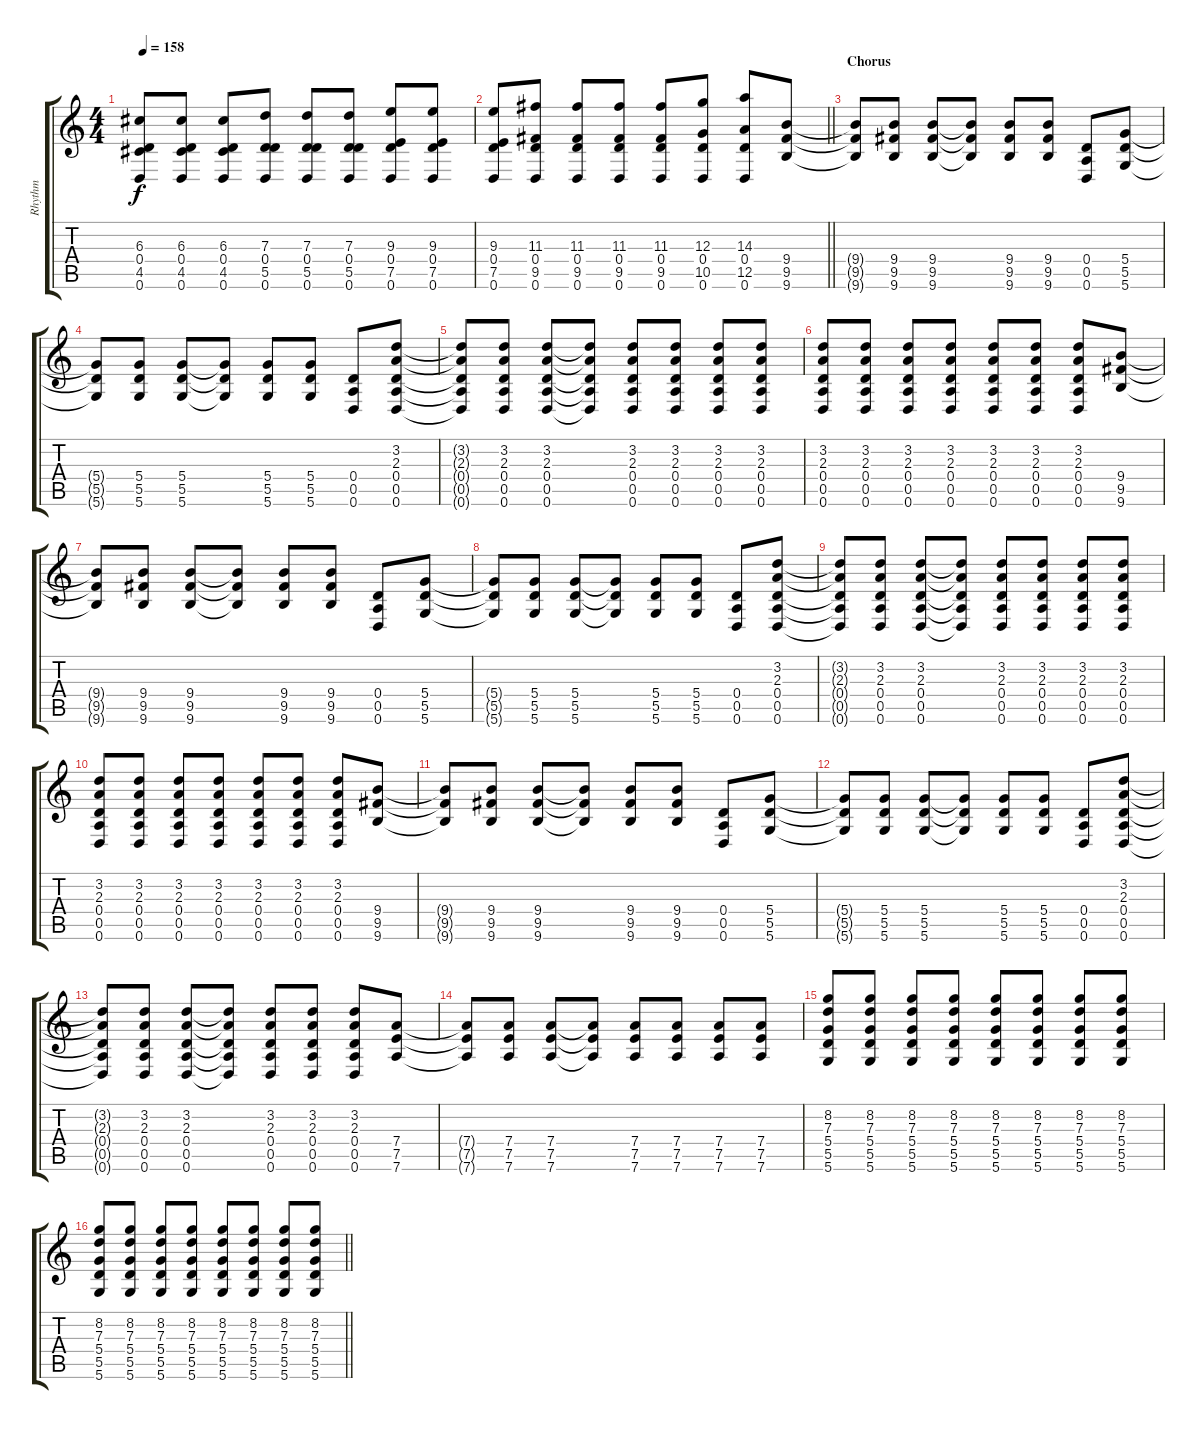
\track ("Rhythm" "Rhythm") {instrument distortionguitar}
\staff {score tabs}
\tuning (E4 B3 G3 D3 A2 D2) {hide}
\ts (4 4)
\tempo 158
\clef g2
\ks c
(6.3 0.4 4.5 0.6).8{dy f} (6.3 0.4 4.5 0.6).8 (6.3 0.4 4.5 0.6).8 (7.3 0.4 5.5 0.6).8 (7.3 0.4 5.5 0.6).8 (7.3 0.4 5.5 0.6).8 (9.3 0.4 7.5 0.6).8 (9.3 0.4 7.5 0.6).8 |
\barLineRight lightlight
(9.3 0.4 7.5 0.6).8 (11.3 0.4 9.5 0.6).8 (11.3 0.4 9.5 0.6).8 (11.3 0.4 9.5 0.6).8 (11.3 0.4 9.5 0.6).8 (12.3 0.4 10.5 0.6).8 (14.3 0.4 12.5 0.6).8 (9.4 9.5 9.6).8 |
\section ("" "Chorus")
(9.4{t} 9.5{t} 9.6{t}).8 (9.4 9.5 9.6).8 (9.4 9.5 9.6).8 (9.4{t} 9.5{t} 9.6{t}).8 (9.4 9.5 9.6).8 (9.4 9.5 9.6).8 (0.4 0.5 0.6).8 (5.4 5.5 5.6).8 |
(5.4{t} 5.5{t} 5.6{t}).8 (5.4 5.5 5.6).8 (5.4 5.5 5.6).8 (5.4{t} 5.5{t} 5.6{t}).8 (5.4 5.5 5.6).8 (5.4 5.5 5.6).8 (0.4 0.5 0.6).8 (3.2 2.3 0.4 0.5 0.6).8 |
(3.2{t} 2.3{t} 0.4{t} 0.5{t} 0.6{t}).8 (3.2 2.3 0.4 0.5 0.6).8 (3.2 2.3 0.4 0.5 0.6).8 (3.2{t} 2.3{t} 0.4{t} 0.5{t} 0.6{t}).8 (3.2 2.3 0.4 0.5 0.6).8 (3.2 2.3 0.4 0.5 0.6).8 (3.2 2.3 0.4 0.5 0.6).8 (3.2 2.3 0.4 0.5 0.6).8 |
(3.2 2.3 0.4 0.5 0.6).8 (3.2 2.3 0.4 0.5 0.6).8 (3.2 2.3 0.4 0.5 0.6).8 (3.2 2.3 0.4 0.5 0.6).8 (3.2 2.3 0.4 0.5 0.6).8 (3.2 2.3 0.4 0.5 0.6).8 (3.2 2.3 0.4 0.5 0.6).8 (9.4 9.5 9.6).8 |
(9.4{t} 9.5{t} 9.6{t}).8 (9.4 9.5 9.6).8 (9.4 9.5 9.6).8 (9.4{t} 9.5{t} 9.6{t}).8 (9.4 9.5 9.6).8 (9.4 9.5 9.6).8 (0.4 0.5 0.6).8 (5.4 5.5 5.6).8 |
(5.4{t} 5.5{t} 5.6{t}).8 (5.4 5.5 5.6).8 (5.4 5.5 5.6).8 (5.4{t} 5.5{t} 5.6{t}).8 (5.4 5.5 5.6).8 (5.4 5.5 5.6).8 (0.4 0.5 0.6).8 (3.2 2.3 0.4 0.5 0.6).8 |
(3.2{t} 2.3{t} 0.4{t} 0.5{t} 0.6{t}).8 (3.2 2.3 0.4 0.5 0.6).8 (3.2 2.3 0.4 0.5 0.6).8 (3.2{t} 2.3{t} 0.4{t} 0.5{t} 0.6{t}).8 (3.2 2.3 0.4 0.5 0.6).8 (3.2 2.3 0.4 0.5 0.6).8 (3.2 2.3 0.4 0.5 0.6).8 (3.2 2.3 0.4 0.5 0.6).8 |
(3.2 2.3 0.4 0.5 0.6).8 (3.2 2.3 0.4 0.5 0.6).8 (3.2 2.3 0.4 0.5 0.6).8 (3.2 2.3 0.4 0.5 0.6).8 (3.2 2.3 0.4 0.5 0.6).8 (3.2 2.3 0.4 0.5 0.6).8 (3.2 2.3 0.4 0.5 0.6).8 (9.4 9.5 9.6).8 |
(9.4{t} 9.5{t} 9.6{t}).8 (9.4 9.5 9.6).8 (9.4 9.5 9.6).8 (9.4{t} 9.5{t} 9.6{t}).8 (9.4 9.5 9.6).8 (9.4 9.5 9.6).8 (0.4 0.5 0.6).8 (5.4 5.5 5.6).8 |
(5.4{t} 5.5{t} 5.6{t}).8 (5.4 5.5 5.6).8 (5.4 5.5 5.6).8 (5.4{t} 5.5{t} 5.6{t}).8 (5.4 5.5 5.6).8 (5.4 5.5 5.6).8 (0.4 0.5 0.6).8 (3.2 2.3 0.4 0.5 0.6).8 |
(3.2{t} 2.3{t} 0.4{t} 0.5{t} 0.6{t}).8 (3.2 2.3 0.4 0.5 0.6).8 (3.2 2.3 0.4 0.5 0.6).8 (3.2{t} 2.3{t} 0.4{t} 0.5{t} 0.6{t}).8 (3.2 2.3 0.4 0.5 0.6).8 (3.2 2.3 0.4 0.5 0.6).8 (3.2 2.3 0.4 0.5 0.6).8 (7.4 7.5 7.6).8 |
(7.4{t} 7.5{t} 7.6{t}).8 (7.4 7.5 7.6).8 (7.4 7.5 7.6).8 (7.4{t} 7.5{t} 7.6{t}).8 (7.4 7.5 7.6).8 (7.4 7.5 7.6).8 (7.4 7.5 7.6).8 (7.4 7.5 7.6).8 |
(8.2 7.3 5.4 5.5 5.6).8 (8.2 7.3 5.4 5.5 5.6).8 (8.2 7.3 5.4 5.5 5.6).8 (8.2 7.3 5.4 5.5 5.6).8 (8.2 7.3 5.4 5.5 5.6).8 (8.2 7.3 5.4 5.5 5.6).8 (8.2 7.3 5.4 5.5 5.6).8 (8.2 7.3 5.4 5.5 5.6).8 |
\barLineRight lightlight
(8.2 7.3 5.4 5.5 5.6).8 (8.2 7.3 5.4 5.5 5.6).8 (8.2 7.3 5.4 5.5 5.6).8 (8.2 7.3 5.4 5.5 5.6).8 (8.2 7.3 5.4 5.5 5.6).8 (8.2 7.3 5.4 5.5 5.6).8 (8.2 7.3 5.4 5.5 5.6).8 (8.2 7.3 5.4 5.5 5.6).8
